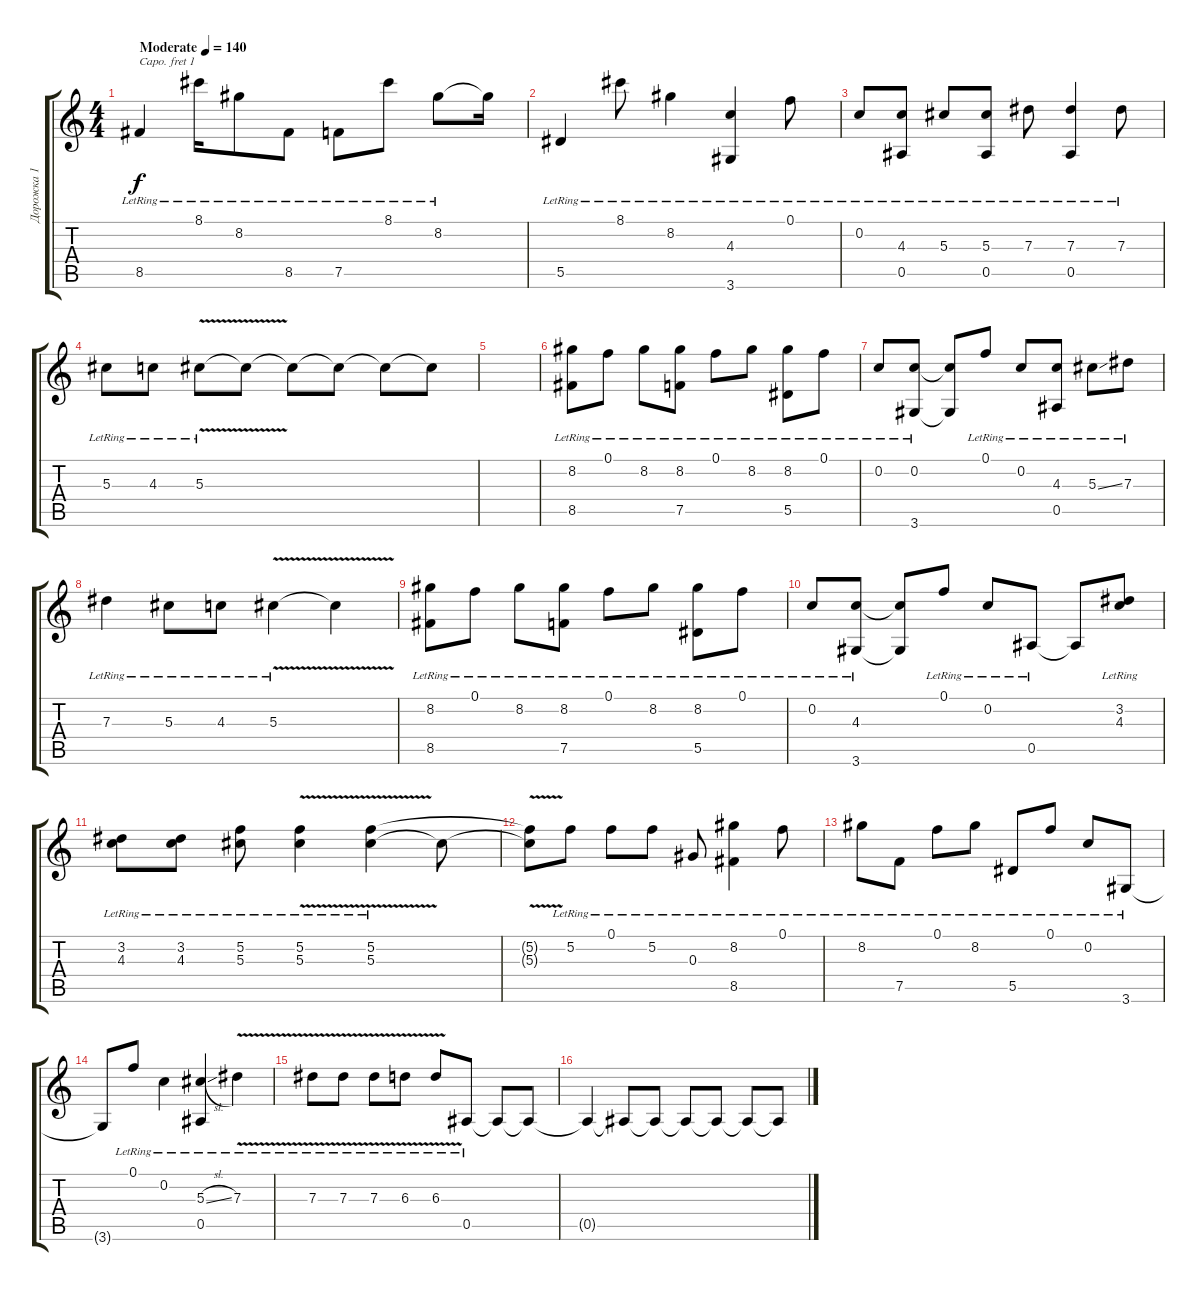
\track ("Дорожка 1" "Дорожка 1") {instrument acousticguitarsteel}
\staff {score tabs}
\capo 1
\tuning (E4 B3 G3 D3 A2 E2) {hide}
\ts (4 4)
\tempo (140 "Moderate")
\clef g2
\ks c
8.5{lr}.4{dy f instrument acousticguitarsteel} 8.1{lr}.16 8.2{lr}.8 8.5{lr}.8 7.5{lr}.8 8.1{lr}.8 8.2{lr}.8 8.2{t}.16 |
5.5{lr}.4 8.1{lr}.8 8.2{lr}.4 (4.3{lr} 3.6{lr}).4 0.1{lr}.8 |
0.2{lr}.8 (4.3{lr} 0.5{lr}).8 5.3{lr}.8 (5.3{lr} 0.5{lr}).8 7.3{lr}.8 (7.3{lr} 0.5{lr}).4 7.3{lr}.8 |
5.3{lr}.8 4.3{lr}.8 5.3{v lr}.8 5.3{t}.8 5.3{t}.8 5.3{t}.8 5.3{t}.8 5.3{t}.8 |
|
(8.2{lr} 8.5{lr}).8 0.1{lr}.8 8.2{lr}.8 (8.2{lr} 7.5{lr}).8 0.1{lr}.8 8.2{lr}.8 (8.2{lr} 5.5{lr}).8 0.1{lr}.8 |
0.2{lr}.8 (0.2{lr} 3.6{lr}).8 (0.2{t} 3.6{t}).8 0.1{lr}.8 0.2{lr}.8 (4.3{lr} 0.5{lr}).8 5.3{ss lr}.8 7.3{lr}.8 |
7.3{lr}.4 5.3{lr}.8 4.3{lr}.8 5.3{v lr}.4 5.3{t}.4 |
(8.2{lr} 8.5{lr}).8 0.1{lr}.8 8.2{lr}.8 (8.2{lr} 7.5{lr}).8 0.1{lr}.8 8.2{lr}.8 (8.2{lr} 5.5{lr}).8 0.1{lr}.8 |
0.2{lr}.8 (4.3{lr} 3.6{lr}).8 (4.3{t} 3.6{t}).8 0.1{lr}.8 0.2{lr}.8 0.5{lr}.8 0.5{t}.8 (3.2{lr} 4.3{lr}).8 |
(3.2{lr} 4.3{lr}).8 (3.2{lr} 4.3{lr}).8 (5.2{lr} 5.3{lr}).8 (5.2{lr} 5.3{v lr}).4 (5.2{v lr} 5.3{lr}).4 5.3{t}.8 |
(5.2{t} 5.3{t}).8 5.2{lr}.8 0.1{lr}.8 5.2{lr}.8 0.3{lr}.8 (8.2{lr} 8.5{lr}).4 0.1{lr}.8 |
8.2{lr}.8 7.5{lr}.8 0.1{lr}.8 8.2{lr}.8 5.5{lr}.8 0.1{lr}.8 0.2{lr}.8 3.6{lr}.8 |
3.6{t}.8 0.1{lr}.8 0.2{lr}.4 (5.3{sl lr} 0.5{lr}).4 7.3{v lr}.4 |
7.3{v lr}.8 7.3{v lr}.8 7.3{v lr}.8 6.3{v lr}.8 6.3{v lr}.8 0.5{lr}.8 0.5{t}.8 0.5{t}.8 |
0.5{t}.4 0.5{t}.8 0.5{t}.8 0.5{t}.8 0.5{t}.8 0.5{t}.8 0.5{t}.8
